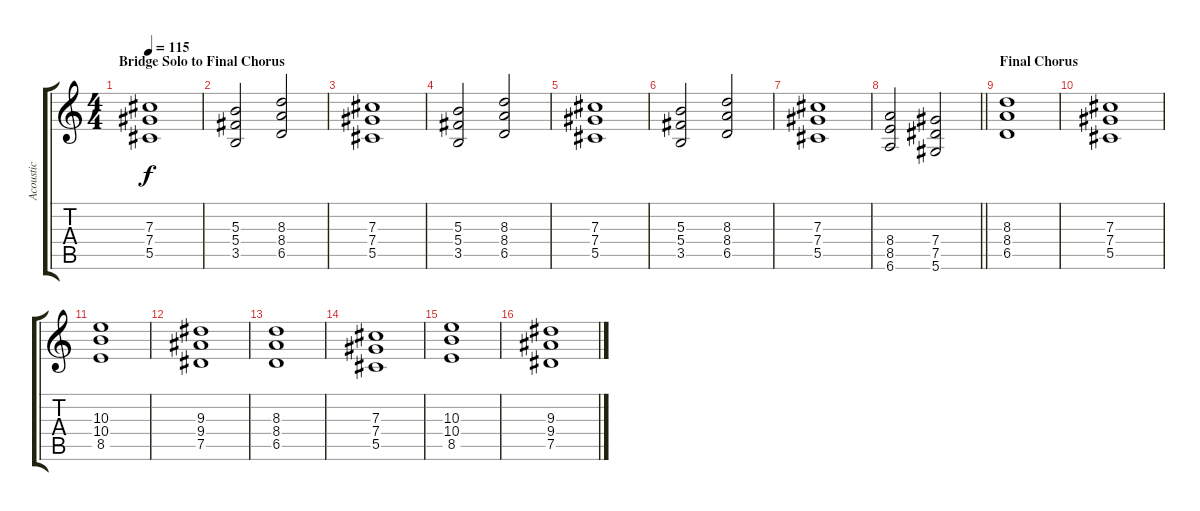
\track ("Acoustic" "Acoustic") {instrument acousticguitarsteel}
\staff {score tabs}
\tuning (Eb4 Bb3 Gb3 Db3 Ab2 Eb2) {hide}
\ts (4 4)
\section ("" "Bridge Solo to Final Chorus")
\tempo 115
\clef g2
\ks c
(7.3 7.4 5.5).1{dy f} |
(5.3 5.4 3.5).2 (8.3 8.4 6.5).2 |
(7.3 7.4 5.5).1 |
(5.3 5.4 3.5).2 (8.3 8.4 6.5).2 |
(7.3 7.4 5.5).1 |
(5.3 5.4 3.5).2 (8.3 8.4 6.5).2 |
(7.3 7.4 5.5).1 |
\barLineRight lightlight
(8.4 8.5 6.6).2 (7.4 7.5 5.6).2 |
\section ("" "Final Chorus")
(8.3 8.4 6.5).1 |
(7.3 7.4 5.5).1 |
(10.3 10.4 8.5).1 |
(9.3 9.4 7.5).1 |
(8.3 8.4 6.5).1 |
(7.3 7.4 5.5).1 |
(10.3 10.4 8.5).1 |
(9.3 9.4 7.5).1
